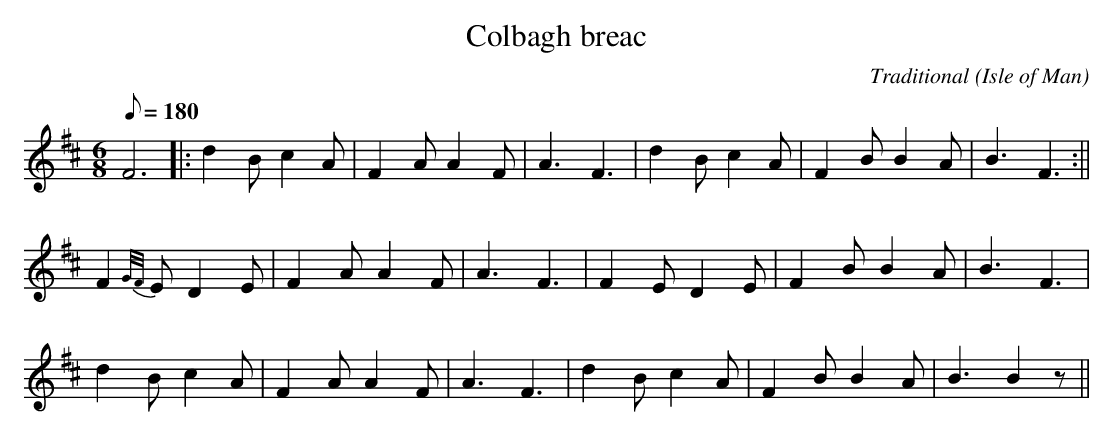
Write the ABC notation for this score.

X:1
T:Colbagh breac
C:Traditional
O:Isle of Man
M:6/8
L:1/8
Q:180
K:D
F6||:d2B c2A|F2A A2F|A3 F3|d2B c2A|F2B B2A|B3 F3:||
F2{G/F/} E D2E|F2A A2F|A3 F3|F2E D2E|F2B B2A|B3 F3|
d2B c2A|F2A A2F|A3 F3|d2B c2A|F2B B2A|B3 B2 z||
